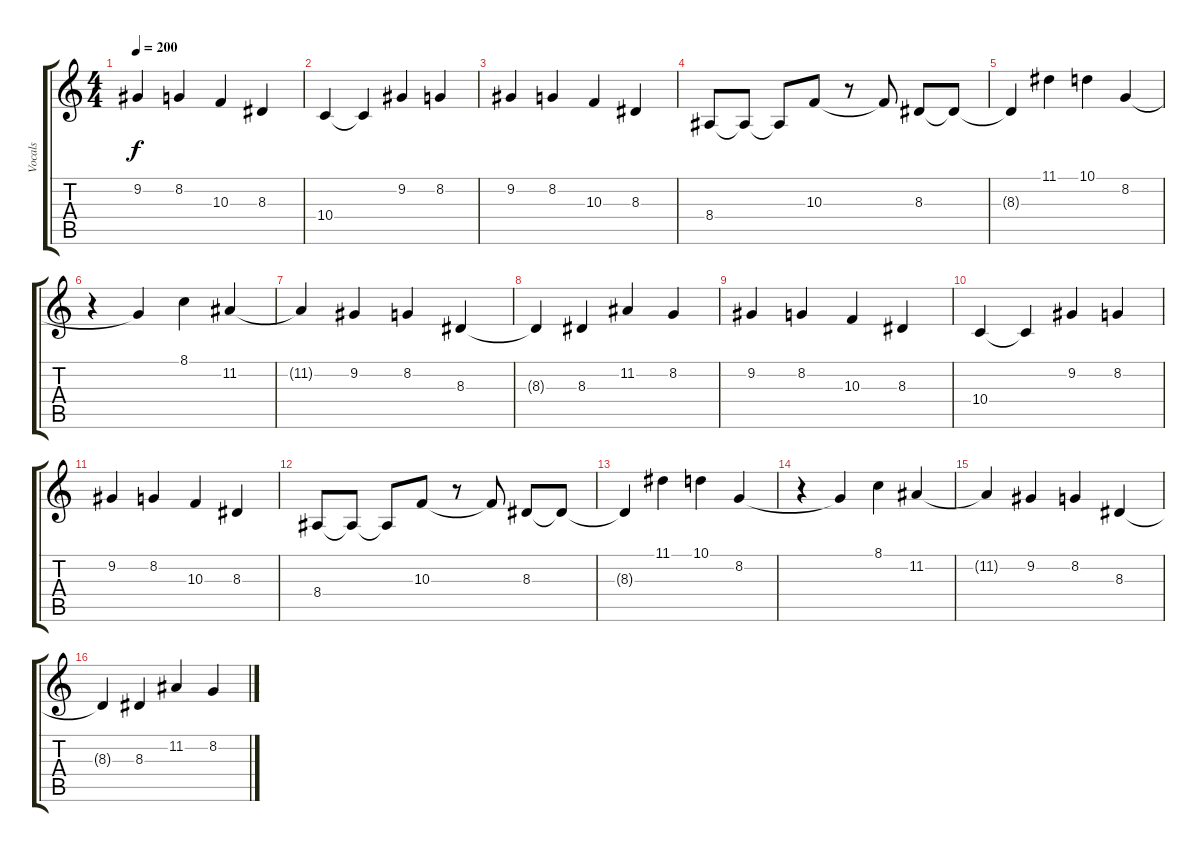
\track ("Vocals" "Vocals") {instrument violin}
\staff {score tabs}
\tuning (E4 B3 G3 D3 A2 E2) {hide}
\ts (4 4)
\tempo 200
\clef g2
\ks c
9.2.4{dy f} 8.2.4 10.3.4 8.3.4 |
10.4.4 10.4{t}.4 9.2.4 8.2.4 |
9.2.4 8.2.4 10.3.4 8.3.4 |
8.4.8 8.4{t}.8 8.4{t}.8 10.3.8 r.8 10.3{t}.8 8.3.8 8.3{t}.8 |
8.3{t}.4 11.1.4 10.1.4 8.2.4 |
r.4 8.2{t}.4 8.1.4 11.2.4 |
11.2{t}.4 9.2.4 8.2.4 8.3.4 |
8.3{t}.4 8.3.4 11.2.4 8.2.4 |
9.2.4 8.2.4 10.3.4 8.3.4 |
10.4.4 10.4{t}.4 9.2.4 8.2.4 |
9.2.4 8.2.4 10.3.4 8.3.4 |
8.4.8 8.4{t}.8 8.4{t}.8 10.3.8 r.8 10.3{t}.8 8.3.8 8.3{t}.8 |
8.3{t}.4 11.1.4 10.1.4 8.2.4 |
r.4 8.2{t}.4 8.1.4 11.2.4 |
11.2{t}.4 9.2.4 8.2.4 8.3.4 |
8.3{t}.4 8.3.4 11.2.4 8.2.4
